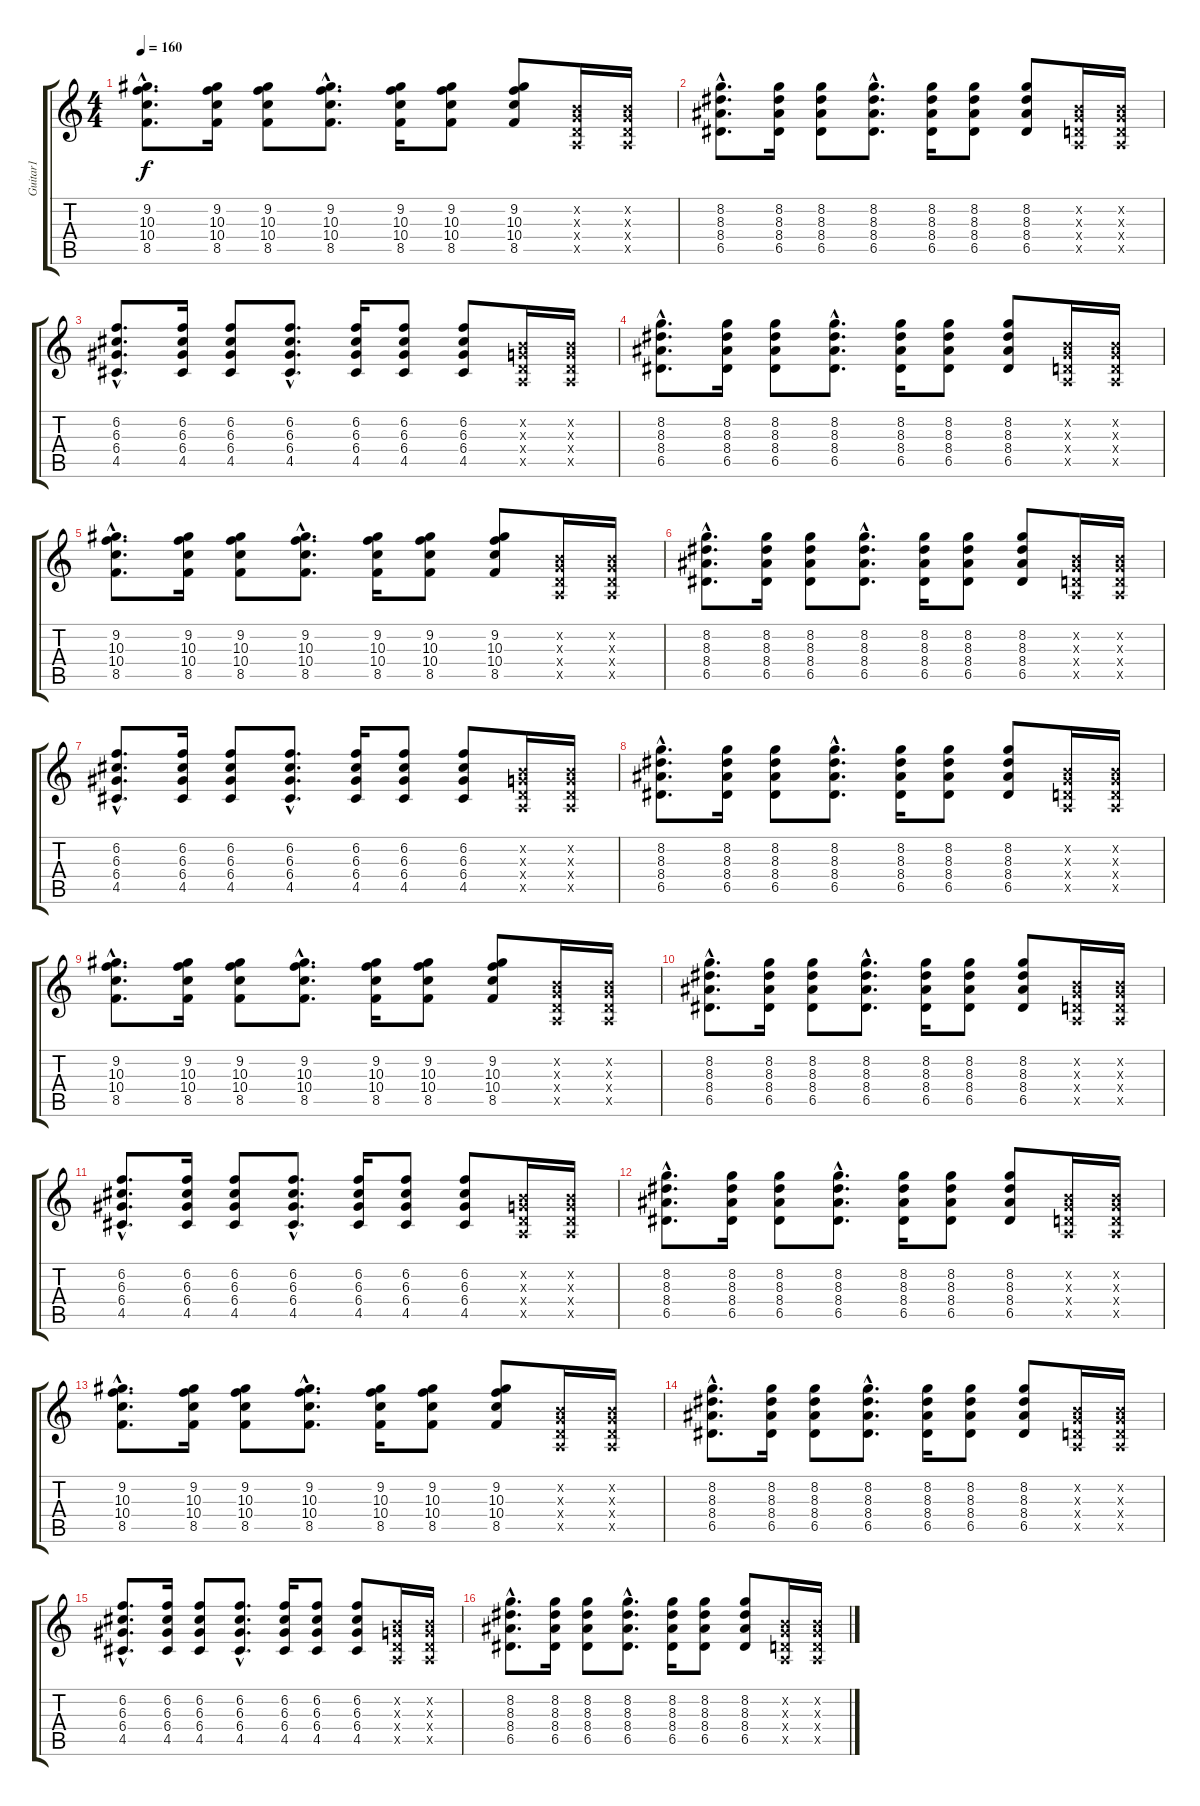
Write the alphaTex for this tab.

\track ("Guitar1" "Guitar1") {instrument distortionguitar}
\staff {score tabs}
\tuning (E4 B3 G3 D3 A2 E2) {hide}
\ts (4 4)
\tempo 160
\clef g2
\ks c
(9.2{hac} 10.3{hac} 10.4{hac} 8.5{hac}).8{d dy f} (9.2 10.3 10.4 8.5).16 (9.2 10.3 10.4 8.5).8 (9.2{hac} 10.3{hac} 10.4{hac} 8.5{hac}).8{d} (9.2 10.3 10.4 8.5).16 (9.2 10.3 10.4 8.5).8 (9.2 10.3 10.4 8.5).8 (0.2{x} 0.3{x} 0.4{x} 0.5{x}).16 (0.2{x} 0.3{x} 0.4{x} 0.5{x}).16 |
(8.2{hac} 8.3{hac} 8.4{hac} 6.5{hac}).8{d} (8.2 8.3 8.4 6.5).16 (8.2 8.3 8.4 6.5).8 (8.2{hac} 8.3{hac} 8.4{hac} 6.5{hac}).8{d} (8.2 8.3 8.4 6.5).16 (8.2 8.3 8.4 6.5).8 (8.2 8.3 8.4 6.5).8 (0.2{x} 0.3{x} 0.4{x} 0.5{x}).16 (0.2{x} 0.3{x} 0.4{x} 0.5{x}).16 |
(6.2{hac} 6.3{hac} 6.4{hac} 4.5{hac}).8{d} (6.2 6.3 6.4 4.5).16 (6.2 6.3 6.4 4.5).8 (6.2{hac} 6.3{hac} 6.4{hac} 4.5{hac}).8{d} (6.2 6.3 6.4 4.5).16 (6.2 6.3 6.4 4.5).8 (6.2 6.3 6.4 4.5).8 (0.2{x} 0.3{x} 0.4{x} 0.5{x}).16 (0.2{x} 0.3{x} 0.4{x} 0.5{x}).16 |
(8.2{hac} 8.3{hac} 8.4{hac} 6.5{hac}).8{d} (8.2 8.3 8.4 6.5).16 (8.2 8.3 8.4 6.5).8 (8.2{hac} 8.3{hac} 8.4{hac} 6.5{hac}).8{d} (8.2 8.3 8.4 6.5).16 (8.2 8.3 8.4 6.5).8 (8.2 8.3 8.4 6.5).8 (0.2{x} 0.3{x} 0.4{x} 0.5{x}).16 (0.2{x} 0.3{x} 0.4{x} 0.5{x}).16 |
(9.2{hac} 10.3{hac} 10.4{hac} 8.5{hac}).8{d} (9.2 10.3 10.4 8.5).16 (9.2 10.3 10.4 8.5).8 (9.2{hac} 10.3{hac} 10.4{hac} 8.5{hac}).8{d} (9.2 10.3 10.4 8.5).16 (9.2 10.3 10.4 8.5).8 (9.2 10.3 10.4 8.5).8 (0.2{x} 0.3{x} 0.4{x} 0.5{x}).16 (0.2{x} 0.3{x} 0.4{x} 0.5{x}).16 |
(8.2{hac} 8.3{hac} 8.4{hac} 6.5{hac}).8{d} (8.2 8.3 8.4 6.5).16 (8.2 8.3 8.4 6.5).8 (8.2{hac} 8.3{hac} 8.4{hac} 6.5{hac}).8{d} (8.2 8.3 8.4 6.5).16 (8.2 8.3 8.4 6.5).8 (8.2 8.3 8.4 6.5).8 (0.2{x} 0.3{x} 0.4{x} 0.5{x}).16 (0.2{x} 0.3{x} 0.4{x} 0.5{x}).16 |
(6.2{hac} 6.3{hac} 6.4{hac} 4.5{hac}).8{d} (6.2 6.3 6.4 4.5).16 (6.2 6.3 6.4 4.5).8 (6.2{hac} 6.3{hac} 6.4{hac} 4.5{hac}).8{d} (6.2 6.3 6.4 4.5).16 (6.2 6.3 6.4 4.5).8 (6.2 6.3 6.4 4.5).8 (0.2{x} 0.3{x} 0.4{x} 0.5{x}).16 (0.2{x} 0.3{x} 0.4{x} 0.5{x}).16 |
(8.2{hac} 8.3{hac} 8.4{hac} 6.5{hac}).8{d} (8.2 8.3 8.4 6.5).16 (8.2 8.3 8.4 6.5).8 (8.2{hac} 8.3{hac} 8.4{hac} 6.5{hac}).8{d} (8.2 8.3 8.4 6.5).16 (8.2 8.3 8.4 6.5).8 (8.2 8.3 8.4 6.5).8 (0.2{x} 0.3{x} 0.4{x} 0.5{x}).16 (0.2{x} 0.3{x} 0.4{x} 0.5{x}).16 |
(9.2{hac} 10.3{hac} 10.4{hac} 8.5{hac}).8{d} (9.2 10.3 10.4 8.5).16 (9.2 10.3 10.4 8.5).8 (9.2{hac} 10.3{hac} 10.4{hac} 8.5{hac}).8{d} (9.2 10.3 10.4 8.5).16 (9.2 10.3 10.4 8.5).8 (9.2 10.3 10.4 8.5).8 (0.2{x} 0.3{x} 0.4{x} 0.5{x}).16 (0.2{x} 0.3{x} 0.4{x} 0.5{x}).16 |
(8.2{hac} 8.3{hac} 8.4{hac} 6.5{hac}).8{d} (8.2 8.3 8.4 6.5).16 (8.2 8.3 8.4 6.5).8 (8.2{hac} 8.3{hac} 8.4{hac} 6.5{hac}).8{d} (8.2 8.3 8.4 6.5).16 (8.2 8.3 8.4 6.5).8 (8.2 8.3 8.4 6.5).8 (0.2{x} 0.3{x} 0.4{x} 0.5{x}).16 (0.2{x} 0.3{x} 0.4{x} 0.5{x}).16 |
(6.2{hac} 6.3{hac} 6.4{hac} 4.5{hac}).8{d} (6.2 6.3 6.4 4.5).16 (6.2 6.3 6.4 4.5).8 (6.2{hac} 6.3{hac} 6.4{hac} 4.5{hac}).8{d} (6.2 6.3 6.4 4.5).16 (6.2 6.3 6.4 4.5).8 (6.2 6.3 6.4 4.5).8 (0.2{x} 0.3{x} 0.4{x} 0.5{x}).16 (0.2{x} 0.3{x} 0.4{x} 0.5{x}).16 |
(8.2{hac} 8.3{hac} 8.4{hac} 6.5{hac}).8{d} (8.2 8.3 8.4 6.5).16 (8.2 8.3 8.4 6.5).8 (8.2{hac} 8.3{hac} 8.4{hac} 6.5{hac}).8{d} (8.2 8.3 8.4 6.5).16 (8.2 8.3 8.4 6.5).8 (8.2 8.3 8.4 6.5).8 (0.2{x} 0.3{x} 0.4{x} 0.5{x}).16 (0.2{x} 0.3{x} 0.4{x} 0.5{x}).16 |
(9.2{hac} 10.3{hac} 10.4{hac} 8.5{hac}).8{d} (9.2 10.3 10.4 8.5).16 (9.2 10.3 10.4 8.5).8 (9.2{hac} 10.3{hac} 10.4{hac} 8.5{hac}).8{d} (9.2 10.3 10.4 8.5).16 (9.2 10.3 10.4 8.5).8 (9.2 10.3 10.4 8.5).8 (0.2{x} 0.3{x} 0.4{x} 0.5{x}).16 (0.2{x} 0.3{x} 0.4{x} 0.5{x}).16 |
(8.2{hac} 8.3{hac} 8.4{hac} 6.5{hac}).8{d} (8.2 8.3 8.4 6.5).16 (8.2 8.3 8.4 6.5).8 (8.2{hac} 8.3{hac} 8.4{hac} 6.5{hac}).8{d} (8.2 8.3 8.4 6.5).16 (8.2 8.3 8.4 6.5).8 (8.2 8.3 8.4 6.5).8 (0.2{x} 0.3{x} 0.4{x} 0.5{x}).16 (0.2{x} 0.3{x} 0.4{x} 0.5{x}).16 |
(6.2{hac} 6.3{hac} 6.4{hac} 4.5{hac}).8{d} (6.2 6.3 6.4 4.5).16 (6.2 6.3 6.4 4.5).8 (6.2{hac} 6.3{hac} 6.4{hac} 4.5{hac}).8{d} (6.2 6.3 6.4 4.5).16 (6.2 6.3 6.4 4.5).8 (6.2 6.3 6.4 4.5).8 (0.2{x} 0.3{x} 0.4{x} 0.5{x}).16 (0.2{x} 0.3{x} 0.4{x} 0.5{x}).16 |
(8.2{hac} 8.3{hac} 8.4{hac} 6.5{hac}).8{d} (8.2 8.3 8.4 6.5).16 (8.2 8.3 8.4 6.5).8 (8.2{hac} 8.3{hac} 8.4{hac} 6.5{hac}).8{d} (8.2 8.3 8.4 6.5).16 (8.2 8.3 8.4 6.5).8 (8.2 8.3 8.4 6.5).8 (0.2{x} 0.3{x} 0.4{x} 0.5{x}).16 (0.2{x} 0.3{x} 0.4{x} 0.5{x}).16
